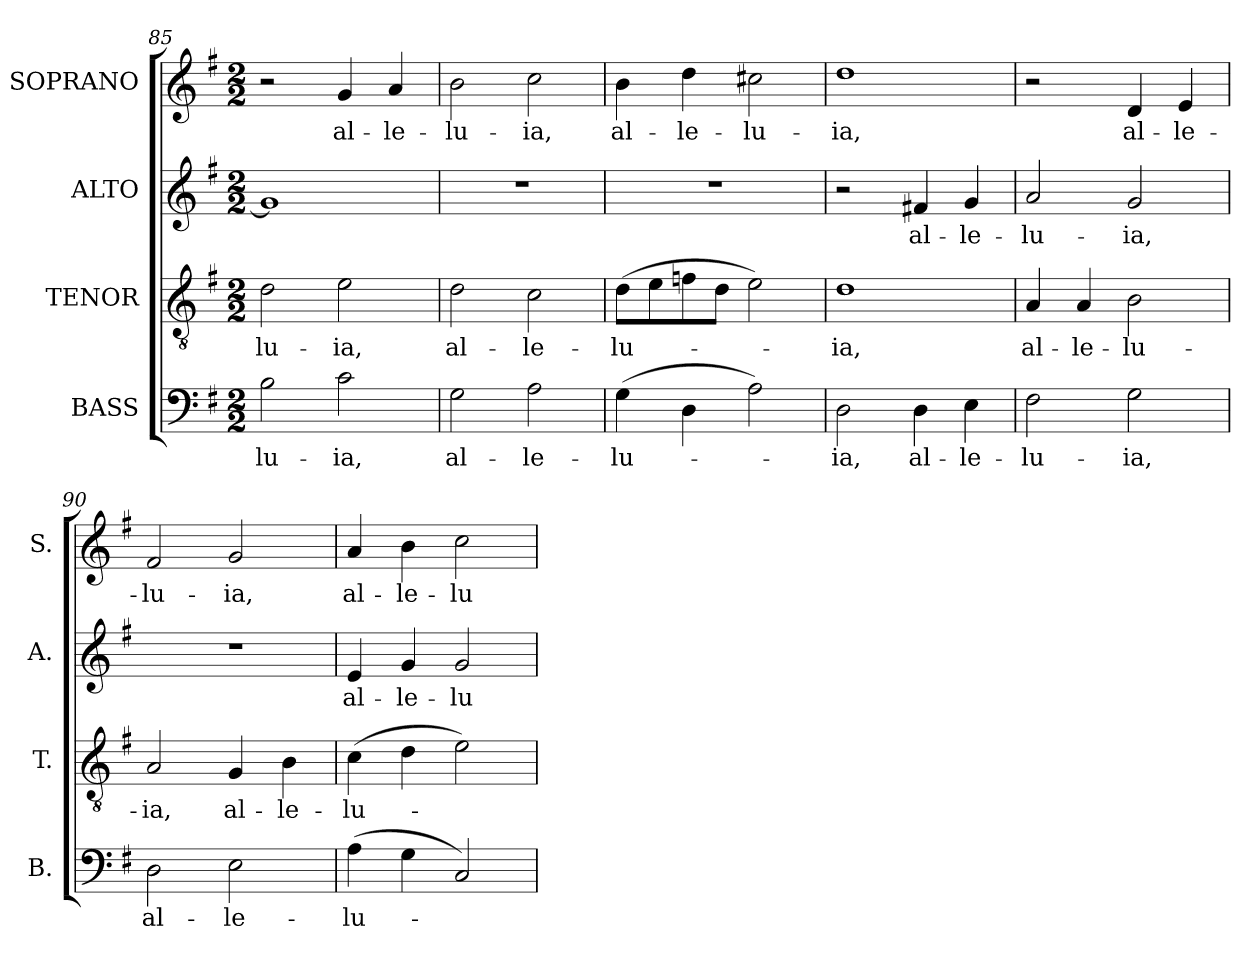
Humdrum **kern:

**kern	**text	**kern	**text	**kern	**text	**kern	**text
*part4	*part4	*part3	*part3	*part2	*part2	*part1	*part1
*staff4	*staff4	*staff3	*staff3	*staff2	*staff2	*staff1	*staff1
*I"BASS	*	*I"TENOR	*	*I"ALTO	*	*I"SOPRANO	*
*I'B.	*	*I'T.	*	*I'A.	*	*I'S.	*
*clefF4	*	*clefGv2	*	*clefG2	*	*clefG2	*
*	*	*ITrd7c12	*	*	*	*	*
*k[f#]	*	*k[f#]	*	*k[f#]	*	*k[f#]	*
*G:	*	*G:	*	*G:	*	*G:	*
*M2/2	*	*M2/2	*	*M2/2	*	*M2/2	*
=85	=85	=85	=85	=85	=85	=85	=85
!	!LO:LY:b:color=#000000	!	!	!	!	!	!
!	!	!	!LO:LY:b:color=#000000	!	!	!	!
2Bi\	-lu-	2Di\	-lu-	1gi]	.	2r	.
!	!LO:LY:b:color=#000000	!	!	!	!	!	!
!	!	!	!LO:LY:b:color=#000000	!	!	!	!
!	!	!	!	!	!	!	!LO:LY:b:color=#000000
2ci\	-ia,	2Ei\	-ia,	.	.	4gi/	al-
!	!	!	!	!	!	!	!LO:LY:b:color=#000000
.	.	.	.	.	.	4ai/	-le-
=86	=86	=86	=86	=86	=86	=86	=86
!	!LO:LY:b:color=#000000	!	!	!	!	!	!
!	!	!	!LO:LY:b:color=#000000	!	!	!	!
!	!	!	!	!	!	!	!LO:LY:b:color=#000000
2Gi\	al-	2Di\	al-	1r	.	2bi\	-lu-
!	!LO:LY:b:color=#000000	!	!	!	!	!	!
!	!	!	!LO:LY:b:color=#000000	!	!	!	!
!	!	!	!	!	!	!	!LO:LY:b:color=#000000
2Ai\	-le-	2Ci\	-le-	.	.	2cci\	-ia,
=87	=87	=87	=87	=87	=87	=87	=87
!	!LO:LY:b:color=#000000	!	!	!	!	!	!
!	!	!	!LO:LY:b:color=#000000	!	!	!	!
!	!	!	!	!	!	!	!LO:LY:b:color=#000000
(4Gi\	-lu-	(8Di\L	-lu-	1r	.	4bi\	al-
.	.	8Ei\	.	.	.	.	.
!	!	!	!	!	!	!	!LO:LY:b:color=#000000
4Di\	.	8Fni\	.	.	.	4ddi\	-le-
.	.	8Di\J	.	.	.	.	.
!	!	!	!	!	!	!	!LO:LY:b:color=#000000
2Ai\)	.	2Ei\)	.	.	.	2cc#Xi\	-lu-
!!LO:LB:g=z
=88	=88	=88	=88	=88	=88	=88	=88
!	!LO:LY:b:color=#000000	!	!	!	!	!	!
!	!	!	!LO:LY:b:color=#000000	!	!	!	!
!	!	!	!	!	!	!	!LO:LY:b:color=#000000
2Di\	-ia,	1Di	-ia,	2r	.	1ddi	-ia,
!	!LO:LY:b:color=#000000	!	!	!	!	!	!
!	!	!	!	!	!LO:LY:b:color=#000000	!	!
4Di\	al-	.	.	4f#Xi/	al-	.	.
!	!LO:LY:b:color=#000000	!	!	!	!	!	!
!	!	!	!	!	!LO:LY:b:color=#000000	!	!
4Ei\	-le-	.	.	4gi/	-le-	.	.
=89	=89	=89	=89	=89	=89	=89	=89
!	!LO:LY:b:color=#000000	!	!	!	!	!	!
!	!	!	!LO:LY:b:color=#000000	!	!	!	!
!	!	!	!	!	!LO:LY:b:color=#000000	!	!
2F#i\	-lu-	4AAi/	al-	2ai/	-lu-	2r	.
!	!	!	!LO:LY:b:color=#000000	!	!	!	!
.	.	4AAi/	-le-	.	.	.	.
!	!LO:LY:b:color=#000000	!	!	!	!	!	!
!	!	!	!LO:LY:b:color=#000000	!	!	!	!
!	!	!	!	!	!LO:LY:b:color=#000000	!	!
!	!	!	!	!	!	!	!LO:LY:b:color=#000000
2Gi\	-ia,	2BBi\	-lu-	2gi/	-ia,	4di/	al-
!	!	!	!	!	!	!	!LO:LY:b:color=#000000
.	.	.	.	.	.	4ei/	-le-
=90	=90	=90	=90	=90	=90	=90	=90
!	!LO:LY:b:color=#000000	!	!	!	!	!	!
!	!	!	!LO:LY:b:color=#000000	!	!	!	!
!	!	!	!	!	!	!	!LO:LY:b:color=#000000
2Di\	al-	2AAi/	-ia,	1r	.	2f#i/	-lu-
!	!LO:LY:b:color=#000000	!	!	!	!	!	!
!	!	!	!LO:LY:b:color=#000000	!	!	!	!
!	!	!	!	!	!	!	!LO:LY:b:color=#000000
2Ei\	-le-	4GGi/	al-	.	.	2gi/	-ia,
!	!	!	!LO:LY:b:color=#000000	!	!	!	!
.	.	4BBi\	-le-	.	.	.	.
=91	=91	=91	=91	=91	=91	=91	=91
!	!LO:LY:b:color=#000000	!	!	!	!	!	!
!	!	!	!LO:LY:b:color=#000000	!	!	!	!
!	!	!	!	!	!LO:LY:b:color=#000000	!	!
!	!	!	!	!	!	!	!LO:LY:b:color=#000000
(4Ai\	-lu-	(4Ci\	-lu-	4ei/	al-	4ai/	al-
!	!	!	!	!	!LO:LY:b:color=#000000	!	!
!	!	!	!	!	!	!	!LO:LY:b:color=#000000
4Gi\	.	4Di\	.	4gi/	-le-	4bi\	-le-
!	!	!	!	!	!LO:LY:b:color=#000000	!	!
!	!	!	!	!	!	!	!LO:LY:b:color=#000000
2Ci/)	.	2Ei\)	.	2gi/	-lu-	2cci\	-lu-
=	=	=	=	=	=	=	=
*-	*-	*-	*-	*-	*-	*-	*-
